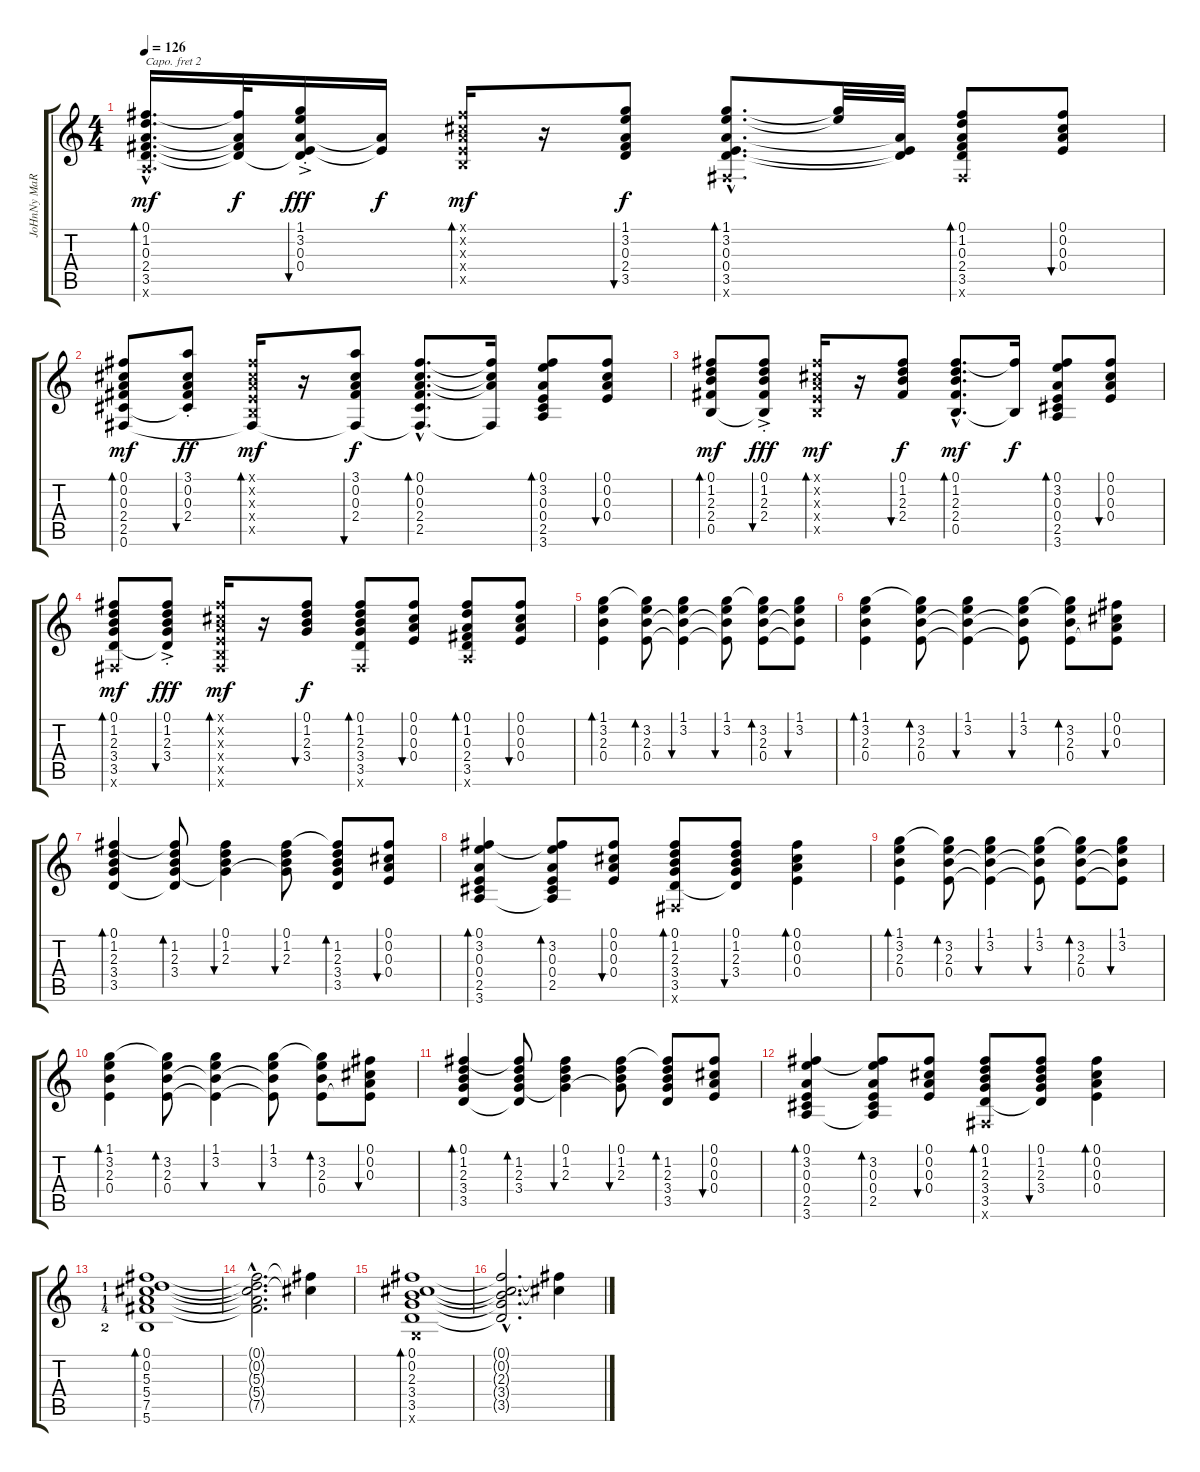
\track ("JoHnNy MaRr" "JoHnNy MaR") {instrument acousticguitarsteel}
\staff {score tabs}
\capo 2
\tuning (E4 B3 G3 D3 A2 E2) {hide}
\ts (4 4)
\tempo 126
\clef g2
\ks c
(0.1{hac} 1.2{hac} 0.3{hac} 2.4{hac} 3.5{hac} 3.6{hac x}).16{d bd 60 dy mf} (0.1{t} 0.3{t} 2.4{t} 3.5{t}).32{dy f} (1.1{ac st} 3.2{st} 0.3 0.4 3.5{t}).16{bu 60 dy fff} (0.3{t} 0.4{t}).16{dy f} (0.1{x} 0.2{x} 0.3{x} 0.4{x} 0.5{x}).16{bd 60 dy mf} r.16 (1.1 3.2 0.3 2.4 3.5).8{bu 60 dy f} (1.1{hac} 3.2{hac} 0.3{hac} 0.4{hac} 3.5{hac} 0.6{hac x}).8{d bd 60} (1.1{t} 3.2{t}).32 (0.3{t} 0.4{t} 3.5{t}).32 (0.1 1.2 0.3 2.4 3.5 0.6{x}).8{bd 60} (0.1 0.2 0.3 0.4).8{bu 60} |
(0.1 0.2 0.3 2.4 2.5 0.6).8{bd 60 dy mf} (3.1{st} 0.2 0.3 2.4{st} 2.5{t}).8{bu 60 dy ff} (0.1{x} 0.2{x} 0.3{x} 0.4{x} 0.5{x} 0.6{t}).16{bd 60 dy mf} r.16 (3.1 0.2 0.3 2.4 0.6{t}).8{bu 60 dy f} (0.1{hac} 0.2{hac} 0.3{hac} 2.4{hac} 2.5{hac} 0.6{hac t}).8{d bd 60} (0.1{t} 0.2{t} 0.3{t} 0.6{t}).16 (0.1 3.2 0.3 0.4 2.5 3.6).8{bd 60} (0.1 0.2 0.3 0.4).8{bu 60} |
(0.1 1.2 2.3 2.4 0.5).8{bd 60 dy mf} (0.1{ac} 1.2{st} 2.3{st} 2.4{st} 0.5{t}).8{bu 60 dy fff} (0.1{x} 0.2{x} 0.3{x} 0.4{x} 0.5{x}).16{bd 60 dy mf} r.16 (0.1 1.2 2.3 2.4).8{bu 60 dy f} (0.1{hac} 1.2{hac} 2.3{hac} 2.4{hac} 0.5{hac}).8{d bd 60 dy mf} (0.1{t} 0.5{t}).16{dy f} (0.1 3.2 0.3 0.4 2.5 3.6).8{bd 60} (0.1 0.2 0.3 0.4).8{bu 60} |
(0.1 1.2 2.3 3.4 3.5 0.6{x}).8{bd 60 dy mf} (0.1{ac} 1.2{st} 2.3{st} 3.4{st} 3.5{t}).8{bu 60 dy fff} (0.1{x} 0.2{x} 0.3{x} 0.4{x} 0.5{x} 0.6{x}).16{bd 60 dy mf} r.16 (0.1 1.2 2.3 3.4).8{bu 60 dy f} (0.1 1.2 2.3 3.4 3.5 0.6{x}).8{bd 60} (0.1 0.2 0.3 0.4).8{bu 60} (0.1 1.2 0.3 2.4 3.5 3.6{x}).8{bd 60} (0.1 0.2 0.3 0.4).8{bu 60} |
(1.1 3.2 2.3 0.4).4{bd 60} (1.1{t} 3.2 2.3 0.4).8{bd 60} (1.1 3.2 2.3{t} 0.4{t}).4{bu 60} (1.1 3.2 2.3{t} 0.4{t}).8{bu 60} (1.1{t} 3.2 2.3 0.4).8{bd 60} (1.1 3.2 2.3{t} 0.4{t}).8{bu 60} |
(1.1 3.2 2.3 0.4).4{bd 60} (1.1{t} 3.2 2.3 0.4).8{bd 60} (1.1 3.2 2.3{t} 0.4{t}).4{bu 60} (1.1 3.2 2.3{t} 0.4{t}).8{bu 60} (1.1{t} 3.2 2.3 0.4).8{bd 60} (0.1 0.2 0.3 0.4{t}).8{bu 60} |
(0.1 1.2 2.3 3.4 3.5).4{bd 60} (0.1{t} 1.2 2.3 3.4 3.5{t}).8{bd 60} (0.1 1.2 2.3 3.4{t}).4{bu 60} (0.1 1.2 2.3 3.4{t}).8{bu 60} (0.1{t} 1.2 2.3 3.4 3.5).8{bd 60} (0.1 0.2 0.3 0.4).8{bu 60} |
(0.1 3.2 0.3 0.4 2.5 3.6).4{bd 60} (0.1{t} 3.2 0.3 0.4 2.5 3.6{t}).8{bd 60} (0.1 0.2 0.3 0.4).8{bu 60} (0.1 1.2 2.3 3.4 3.5 0.6{x}).8{bd 60} (0.1 1.2 2.3 3.4 3.5{t}).8{bu 60} (0.1 0.2 0.3 0.4).4{bd 60} |
(1.1 3.2 2.3 0.4).4{bd 60} (1.1{t} 3.2 2.3 0.4).8{bd 60} (1.1 3.2 2.3{t} 0.4{t}).4{bu 60} (1.1 3.2 2.3{t} 0.4{t}).8{bu 60} (1.1{t} 3.2 2.3 0.4).8{bd 60} (1.1 3.2 2.3{t} 0.4{t}).8{bu 60} |
(1.1 3.2 2.3 0.4).4{bd 60} (1.1{t} 3.2 2.3 0.4).8{bd 60} (1.1 3.2 2.3{t} 0.4{t}).4{bu 60} (1.1 3.2 2.3{t} 0.4{t}).8{bu 60} (1.1{t} 3.2 2.3 0.4).8{bd 60} (0.1 0.2 0.3 0.4{t}).8{bu 60} |
(0.1 1.2 2.3 3.4 3.5).4{bd 60} (0.1{t} 1.2 2.3 3.4 3.5{t}).8{bd 60} (0.1 1.2 2.3 3.4{t}).4{bu 60} (0.1 1.2 2.3 3.4{t}).8{bu 60} (0.1{t} 1.2 2.3 3.4 3.5).8{bd 60} (0.1 0.2 0.3 0.4).8{bu 60} |
(0.1 3.2 0.3 0.4 2.5 3.6).4{bd 60} (0.1{t} 3.2 0.3 0.4 2.5 3.6{t}).8{bd 60} (0.1 0.2 0.3 0.4).8{bu 60} (0.1 1.2 2.3 3.4 3.5 0.6{x}).8{bd 60} (0.1 1.2 2.3 3.4 3.5{t}).8{bu 60} (0.1 0.2 0.3 0.4).4{bd 60} |
(0.1 0.2 5.3{lf 2} 5.4{lf 2} 7.5{lf 5} 5.6{lf 3}).1{bd 120} |
(0.1{hac t} 0.2{hac t} 5.3{hac t} 5.4{hac t} 7.5{hac t}).2{d} (0.1{t} 0.2{t}).4 |
(0.1 0.2 2.3 3.4 3.5 1.6{x}).1{bd 120} |
(0.1{hac t} 0.2{hac t} 2.3{hac t} 3.4{hac t} 3.5{hac t}).2{d} (0.1{t} 0.2{t}).4
